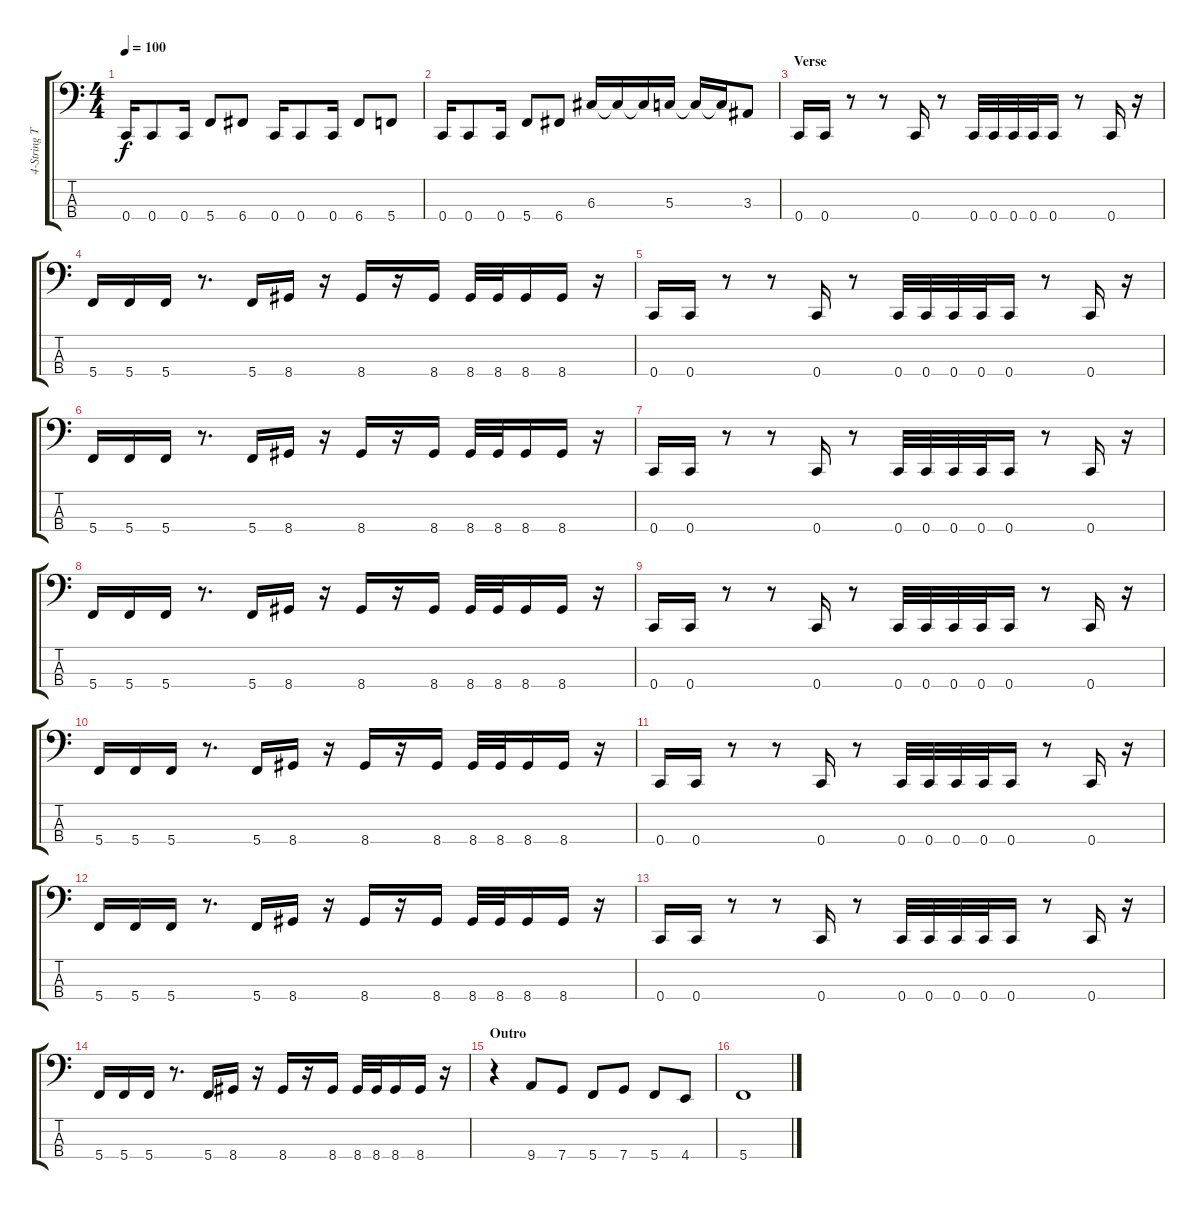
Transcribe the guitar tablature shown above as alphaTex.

\track ("4-String Thing" "4-String T") {instrument electricbassfinger}
\staff {score tabs}
\tuning (F2 C2 G1 C1) {hide}
\ts (4 4)
\tempo 100
\clef f4
\ks c
0.4.16{dy f} 0.4.8 0.4.16 5.4.8 6.4.8 0.4.16 0.4.8 0.4.16 6.4.8 5.4.8 |
0.4.16 0.4.8 0.4.16 5.4.8 6.4.8 6.3.16 6.3{t}.16 6.3{t}.16 5.3.16 5.3{t}.16 5.3{t}.16 3.3.8 |
\section ("" "Verse")
0.4.16 0.4.16 r.8 r.8 0.4.16 r.8 0.4.32 0.4.32 0.4.32 0.4.32 0.4.16 r.8 0.4.16 r.16 |
5.4.16 5.4.16 5.4.16 r.8{d} 5.4.16 8.4.16 r.16 8.4.16 r.16 8.4.16 8.4.32 8.4.32 8.4.16 8.4.16 r.16 |
0.4.16 0.4.16 r.8 r.8 0.4.16 r.8 0.4.32 0.4.32 0.4.32 0.4.32 0.4.16 r.8 0.4.16 r.16 |
5.4.16 5.4.16 5.4.16 r.8{d} 5.4.16 8.4.16 r.16 8.4.16 r.16 8.4.16 8.4.32 8.4.32 8.4.16 8.4.16 r.16 |
0.4.16{instrument slapbass2} 0.4.16 r.8 r.8 0.4.16 r.8 0.4.32 0.4.32 0.4.32 0.4.32 0.4.16 r.8 0.4.16 r.16 |
5.4.16 5.4.16 5.4.16 r.8{d} 5.4.16 8.4.16 r.16 8.4.16 r.16 8.4.16 8.4.32 8.4.32 8.4.16 8.4.16 r.16 |
0.4.16 0.4.16 r.8 r.8 0.4.16 r.8 0.4.32 0.4.32 0.4.32 0.4.32 0.4.16 r.8 0.4.16 r.16 |
5.4.16 5.4.16 5.4.16 r.8{d} 5.4.16 8.4.16 r.16 8.4.16 r.16 8.4.16 8.4.32 8.4.32 8.4.16 8.4.16 r.16 |
0.4.16 0.4.16 r.8 r.8 0.4.16 r.8 0.4.32 0.4.32 0.4.32 0.4.32 0.4.16 r.8 0.4.16 r.16 |
5.4.16 5.4.16 5.4.16 r.8{d} 5.4.16 8.4.16 r.16 8.4.16 r.16 8.4.16 8.4.32 8.4.32 8.4.16 8.4.16 r.16 |
0.4.16 0.4.16 r.8 r.8 0.4.16 r.8 0.4.32 0.4.32 0.4.32 0.4.32 0.4.16 r.8 0.4.16 r.16 |
5.4.16 5.4.16 5.4.16 r.8{d} 5.4.16 8.4.16 r.16 8.4.16 r.16 8.4.16 8.4.32 8.4.32 8.4.16 8.4.16 r.16 |
\section ("" "Outro")
r.4 9.4.8 7.4.8 5.4.8 7.4.8 5.4.8 4.4.8 |
5.4.1{instrument electricbassfinger}
